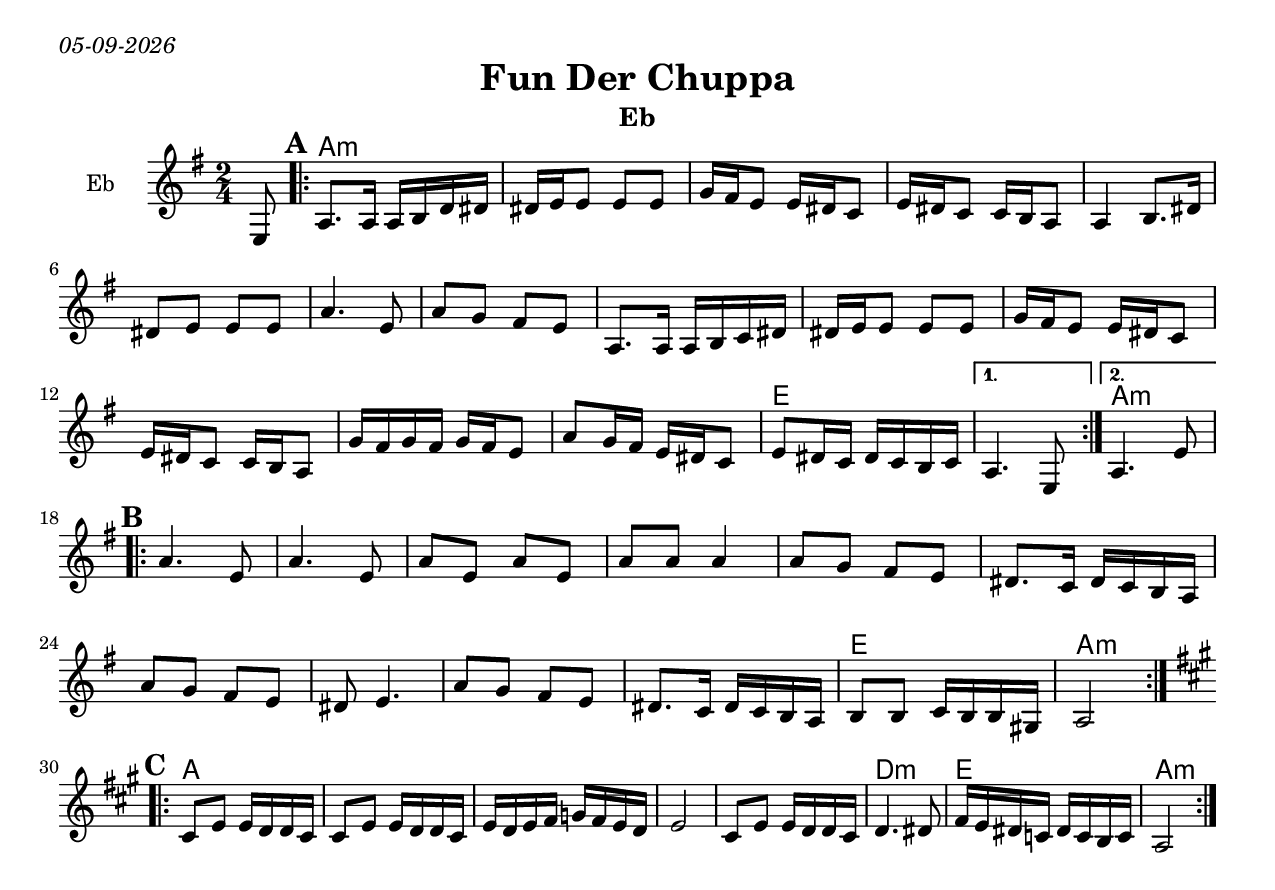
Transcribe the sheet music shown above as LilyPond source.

\version "2.16.0"
\include "english.ly"
%\pointAndClickOff
\paper{
  print-all-headers = ##t
  #(set-paper-size "letter")
}
date = #(strftime "%d-%m-%Y" (localtime (current-time)))

\markup{ \italic{ \date }  }

%\markup{ Got something to say? }

global = {
  \clef treble
  \key g \minor
  \time 2/4
  \set Score.markFormatter = #format-mark-box-alphabet
}

%#################################### Melody ########################
%melody =  \transpose c d \relative c {  %transpose for clarinet
melody = \relative c {
  \global

  \partial 8 g8

  \repeat volta 2{
   \mark \default
    c8. [ c16 ] c16 [ d16 f16 fs16 ] | % 2
    fs16 [ g16 g8 ] g8 [ g8 ] | % 3
    bf16 [ a16 g8 ] g16 [ fs16 ef8 ] | % 4
    g16 [ fs16 ef8 ] ef16 [ d16 c8 ] | % 5
    c4 d8. [ fs16 ] | % 6
    fs8 [ g8 ] g8 [ g8 ] | % 7
    c4. g8 | % 8
    c8 [ bf8 ] a8 [ g8 ] | % 9
    c,8. [ c16 ] c16 [ d16 ef16 fs16 ] | \barNumberCheck #10
    fs16 [ g16 g8 ] g8 [ g8 ] | % 11
    bf16 [ a16 g8 ] g16 [ fs16 ef8 ] | % 12
    g16 [ fs16 ef8 ] ef16 [ d16 c8 ] | % 13
    bf'16 [ a16 bf16 a16 ] bf16 [ a16 g8 ] | % 14
    c8 [ bf16 a16 ] g16 [ fs16 ef8 ] | % 15
    g8 [ fs16 ef16 ] fs16 [ ef16 d16 ef16 ] }
  \alternative {
    {c4. g8 }
    {c4. g'8 }
  }
 \break
  \repeat volta 2{
   \mark \default
    c4. g8 | % 19
    | % 19
    c4. g8 | \barNumberCheck #20
    c8 [ g8 ] c8 [ g8 ] | % 21
    c8 [ c8 ] c4 | % 22
    c8 [ bf8 ] a8 [ g8 ] | % 23
    fs8. [ ef16 ] fs16 [ ef16 d16 c16 ] | % 24
    c'8 [ bf8 ] a8 [ g8 ] | % 25
    fs8 g4. | % 26
    c8 [ bf8 ] a8 [ g8 ] | % 27
    fs8. [ ef16 ] fs16 [ ef16 d16 c16 ] | % 28
    | % 28
    d8 [ d8 ] ef16 [ d16 d16 b16 ] | % 29
    | % 29
    c2 }

   \break
   \repeat volta 2{
   \mark \default

    \key a \minor | \barNumberCheck #30
    e8 [ g8 ] g16 [ f16 f16 e16 ] | % 31
    e8 [ g8 ] g16 [ f16 f16 e16 ] | % 32
    g16 [ f16 g16 a16 ] bf16 [ a16 g16 f16 ] | % 33
    g2 | % 34
    | % 34
    e8 [ g8 ] g16 [ f16 f16 e16 ] | % 35
    | % 35
    f4. fs8 | % 36
    | % 36
    a16 [ g16 fs16 ef16 ] fs16 [ ef16 d16 ef16 ] | % 37
    | % 37
    c2 }
   }


%################################# Lyrics #####################
%\addlyrics{  }
%################################# Chords #######################
harmonies = \chordmode {
  s8
  c2*14:m
  g2*2
  %b
  c2*11:m
  g2 c2:m
  %c
  c2*5
  f2:m
  g2
  c2:m
}

\score {\transpose c a
  <<
    \new ChordNames {
      \set chordChanges = ##f
      \harmonies
    }
    \new Staff \with {
      instrumentName = "Eb"} \melody
  >>
  \header{
    title= "Fun Der Chuppa"
    subtitle=""
    composer= ""
    instrument = "Eb"
    arranger= ""
  }
  
  \layout{ }
}